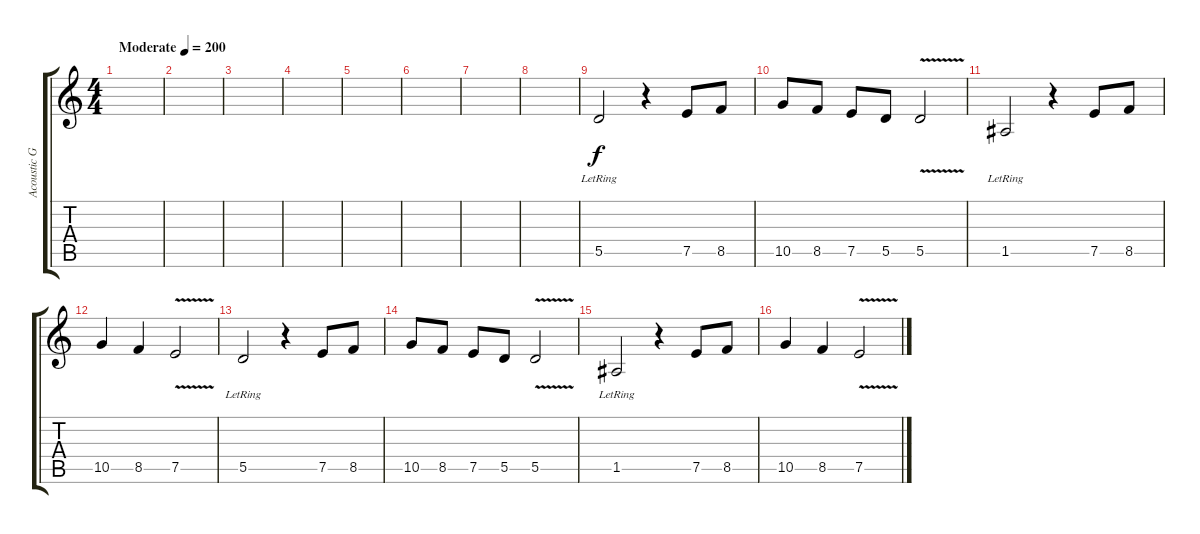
\track ("Acoustic Guitar 2" "Acoustic G") {instrument acousticguitarsteel}
\staff {score tabs}
\tuning (E4 B3 G3 D3 A2 E2) {hide}
\ts (4 4)
\tempo (200 "Moderate")
\clef g2
\ks c
|
|
|
|
|
|
|
|
5.5{lr}.2 r.4 7.5.8 8.5.8 |
10.5.8 8.5.8 7.5.8 5.5.8 5.5{v}.2 |
1.5{lr}.2 r.4 7.5.8 8.5.8 |
10.5.4 8.5.4 7.5{v}.2 |
5.5{lr}.2 r.4 7.5.8 8.5.8 |
10.5.8 8.5.8 7.5.8 5.5.8 5.5{v}.2 |
1.5{lr}.2 r.4 7.5.8 8.5.8 |
10.5.4 8.5.4 7.5{v}.2
